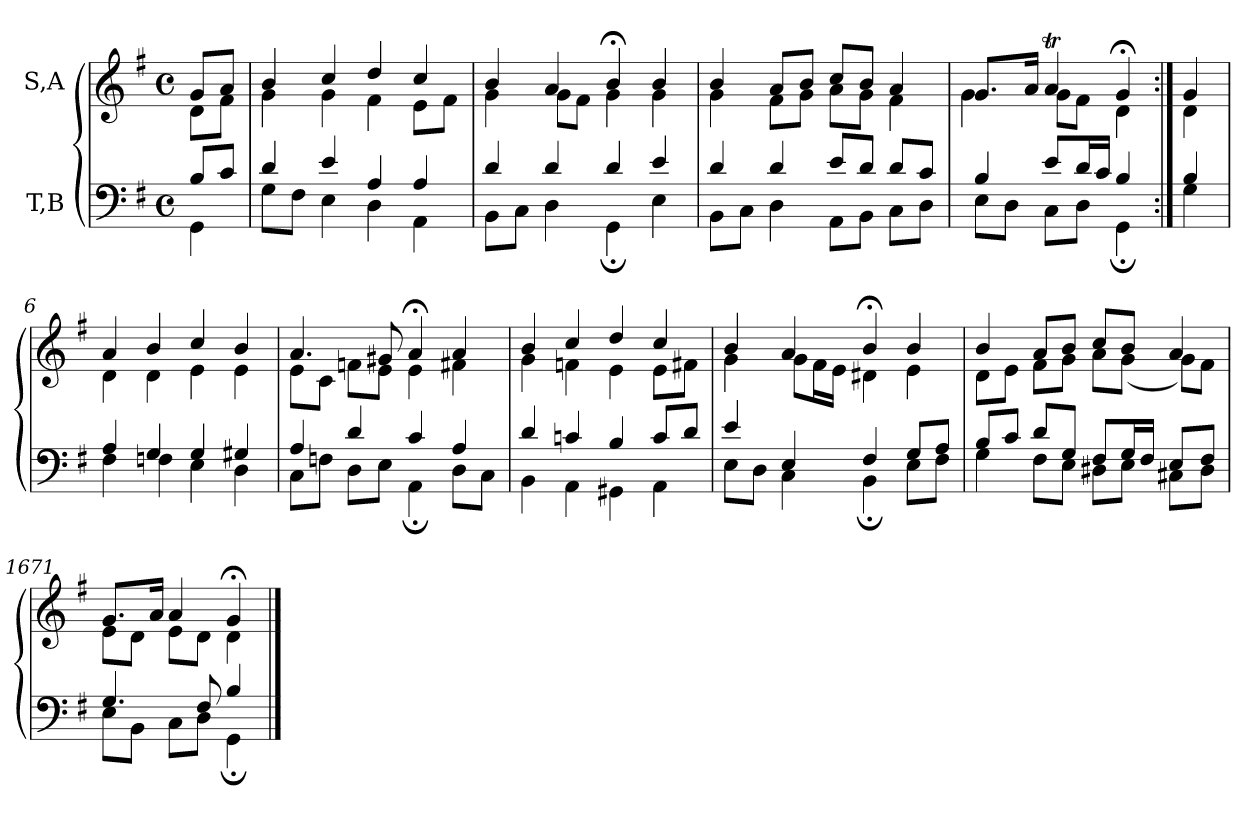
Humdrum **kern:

**kern	**kern
*part2	*part1
*staff2	*staff1
*I"T,B	*I"S,A
*clefF4	*clefG2
*k[f#]	*k[f#]
*M4/4	*M4/4
*met(c)	*met(c)
=	=
*^	*^
8BL	4GG	8gL	8dL
8cJ	.	8aJ	8f#J
=1	=1	=1	=1
4d	8GL	4b	4g
.	8F#J	.	.
4e	4E	4cc	4g
4A	4D	4dd	4f#
4A	4AA	4cc	8eL
.	.	.	8f#J
=2	=2	=2	=2
4d	8BBL	4b	4g
.	8CJ	.	.
4d	4D	4a	8gL
.	.	.	8f#J
4d	4GG;	4b;<	4g
4e	4E	4b	4g
=3	=3	=3	=3
4d	8BBL	4b	4g
.	8CJ	.	.
4d	4D	8aL	8f#L
.	.	8bJ	8gJ
8eL	8AAL	8ccL	8aL
8dJ	8BBJ	8bJ	8gJ
8dL	8CL	4a	4f#
8cJ	8DJ	.	.
=1664	=1664	=1664	=1664
4B	8EL	8.gL	4g
.	8DJ	.	.
.	.	16aJk	.
8eL	8CL	4aT	8gL
16dL	8DJ	.	8f#J
16cJJ	.	.	.
4B	4GG;	4g;<	4d
=1665:|!	=1665:|!	=1665:|!	=1665:|!
4B	4G	4g	4d
=6	=6	=6	=6
4A	4F#	4a	4d
4G	4Fn	4b	4d
4G	4E	4cc	4e
4G#X	4D	4b	4e
=7	=7	=7	=7
4A	8CL	4.a	8eL
.	8FnJ	.	8cJ
4d	8DL	.	8fnL
.	8EJ	8g#X	8eJ
4c	4AA;	4a;<	4e
4A	8DL	4a	4f#X
.	8CJ	.	.
=8	=8	=8	=8
4d	4BB	4b	4g
4cn	4AA	4cc	4fn
4B	4GG#X	4dd	4e
8cL	4AA	4cc	8eL
8dJ	.	.	8f#XJ
=9	=9	=9	=9
4e	8EL	4b	4g
.	8DJ	.	.
4E	4C	4a	8gL
.	.	.	16f#L
.	.	.	16eJJ
4F#	4BB;	4b;<	4d#X
8GL	8EL	4b	4e
8AJ	8F#J	.	.
=10	=10	=10	=10
8BL	4G	4b	8dL
8cJ	.	.	8eJ
8dL	8F#L	8aL	8f#L
8GJ	8EJ	8bJ	8gJ
8F#L	8D#XL	8ccL	8aL
16GL	8EJ	8bJ	(<8gJ
16F#JJ	.	.	.
8EL	8C#XL	4a	8gL)
8F#J	8D#J	.	8f#J
=1671	=1671	=1671	=1671
4.G	8EL	8.gL	8eL
.	8BBJ	.	8dJ
.	.	16aJk	.
.	8CL	4a	8eL
8F#	8DJ	.	8dJ
4B	4GG;	4g;<	4d
*v	*v	*	*
*	*v	*v
==	==
*-	*-
